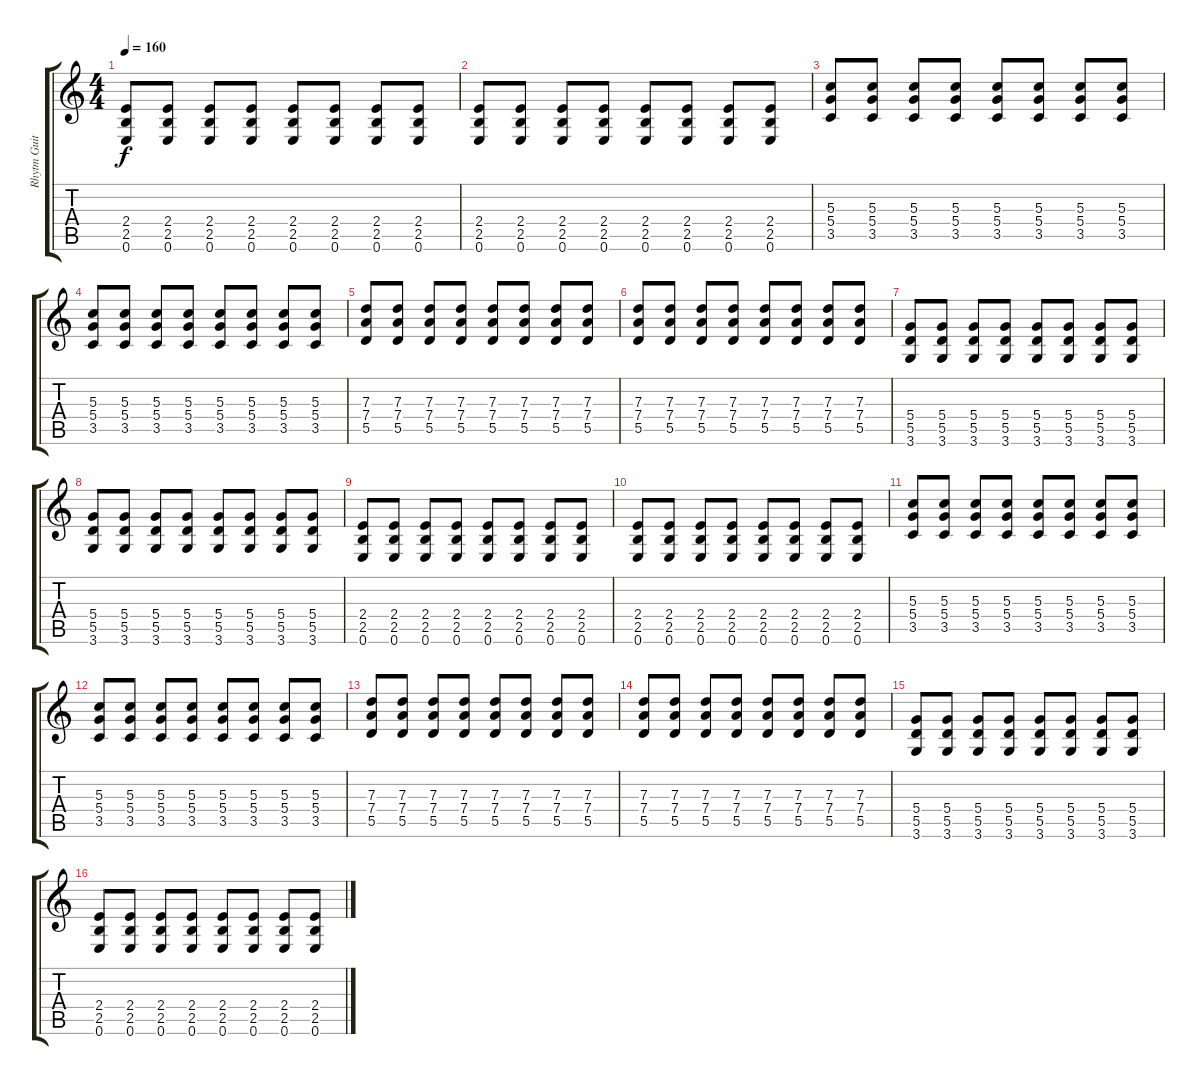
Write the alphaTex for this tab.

\track ("Rhytm Guitar" "Rhytm Guit") {instrument overdrivenguitar}
\staff {score tabs}
\tuning (E4 B3 G3 D3 A2 E2) {hide}
\ts (4 4)
\tempo 160
\clef g2
\ks c
(2.4 2.5 0.6).8{dy f} (2.4 2.5 0.6).8 (2.4 2.5 0.6).8 (2.4 2.5 0.6).8 (2.4 2.5 0.6).8 (2.4 2.5 0.6).8 (2.4 2.5 0.6).8 (2.4 2.5 0.6).8 |
(2.4 2.5 0.6).8 (2.4 2.5 0.6).8 (2.4 2.5 0.6).8 (2.4 2.5 0.6).8 (2.4 2.5 0.6).8 (2.4 2.5 0.6).8 (2.4 2.5 0.6).8 (2.4 2.5 0.6).8 |
(5.3 5.4 3.5).8 (5.3 5.4 3.5).8 (5.3 5.4 3.5).8 (5.3 5.4 3.5).8 (5.3 5.4 3.5).8 (5.3 5.4 3.5).8 (5.3 5.4 3.5).8 (5.3 5.4 3.5).8 |
(5.3 5.4 3.5).8 (5.3 5.4 3.5).8 (5.3 5.4 3.5).8 (5.3 5.4 3.5).8 (5.3 5.4 3.5).8 (5.3 5.4 3.5).8 (5.3 5.4 3.5).8 (5.3 5.4 3.5).8 |
(7.3 7.4 5.5).8 (7.3 7.4 5.5).8 (7.3 7.4 5.5).8 (7.3 7.4 5.5).8 (7.3 7.4 5.5).8 (7.3 7.4 5.5).8 (7.3 7.4 5.5).8 (7.3 7.4 5.5).8 |
(7.3 7.4 5.5).8 (7.3 7.4 5.5).8 (7.3 7.4 5.5).8 (7.3 7.4 5.5).8 (7.3 7.4 5.5).8 (7.3 7.4 5.5).8 (7.3 7.4 5.5).8 (7.3 7.4 5.5).8 |
(5.4 5.5 3.6).8 (5.4 5.5 3.6).8 (5.4 5.5 3.6).8 (5.4 5.5 3.6).8 (5.4 5.5 3.6).8 (5.4 5.5 3.6).8 (5.4 5.5 3.6).8 (5.4 5.5 3.6).8 |
(5.4 5.5 3.6).8 (5.4 5.5 3.6).8 (5.4 5.5 3.6).8 (5.4 5.5 3.6).8 (5.4 5.5 3.6).8 (5.4 5.5 3.6).8 (5.4 5.5 3.6).8 (5.4 5.5 3.6).8 |
(2.4 2.5 0.6).8 (2.4 2.5 0.6).8 (2.4 2.5 0.6).8 (2.4 2.5 0.6).8 (2.4 2.5 0.6).8 (2.4 2.5 0.6).8 (2.4 2.5 0.6).8 (2.4 2.5 0.6).8 |
(2.4 2.5 0.6).8 (2.4 2.5 0.6).8 (2.4 2.5 0.6).8 (2.4 2.5 0.6).8 (2.4 2.5 0.6).8 (2.4 2.5 0.6).8 (2.4 2.5 0.6).8 (2.4 2.5 0.6).8 |
(5.3 5.4 3.5).8 (5.3 5.4 3.5).8 (5.3 5.4 3.5).8 (5.3 5.4 3.5).8 (5.3 5.4 3.5).8 (5.3 5.4 3.5).8 (5.3 5.4 3.5).8 (5.3 5.4 3.5).8 |
(5.3 5.4 3.5).8 (5.3 5.4 3.5).8 (5.3 5.4 3.5).8 (5.3 5.4 3.5).8 (5.3 5.4 3.5).8 (5.3 5.4 3.5).8 (5.3 5.4 3.5).8 (5.3 5.4 3.5).8 |
(7.3 7.4 5.5).8 (7.3 7.4 5.5).8 (7.3 7.4 5.5).8 (7.3 7.4 5.5).8 (7.3 7.4 5.5).8 (7.3 7.4 5.5).8 (7.3 7.4 5.5).8 (7.3 7.4 5.5).8 |
(7.3 7.4 5.5).8 (7.3 7.4 5.5).8 (7.3 7.4 5.5).8 (7.3 7.4 5.5).8 (7.3 7.4 5.5).8 (7.3 7.4 5.5).8 (7.3 7.4 5.5).8 (7.3 7.4 5.5).8 |
(5.4 5.5 3.6).8 (5.4 5.5 3.6).8 (5.4 5.5 3.6).8 (5.4 5.5 3.6).8 (5.4 5.5 3.6).8 (5.4 5.5 3.6).8 (5.4 5.5 3.6).8 (5.4 5.5 3.6).8 |
(2.4 2.5 0.6).8 (2.4 2.5 0.6).8 (2.4 2.5 0.6).8 (2.4 2.5 0.6).8 (2.4 2.5 0.6).8 (2.4 2.5 0.6).8 (2.4 2.5 0.6).8 (2.4 2.5 0.6).8
